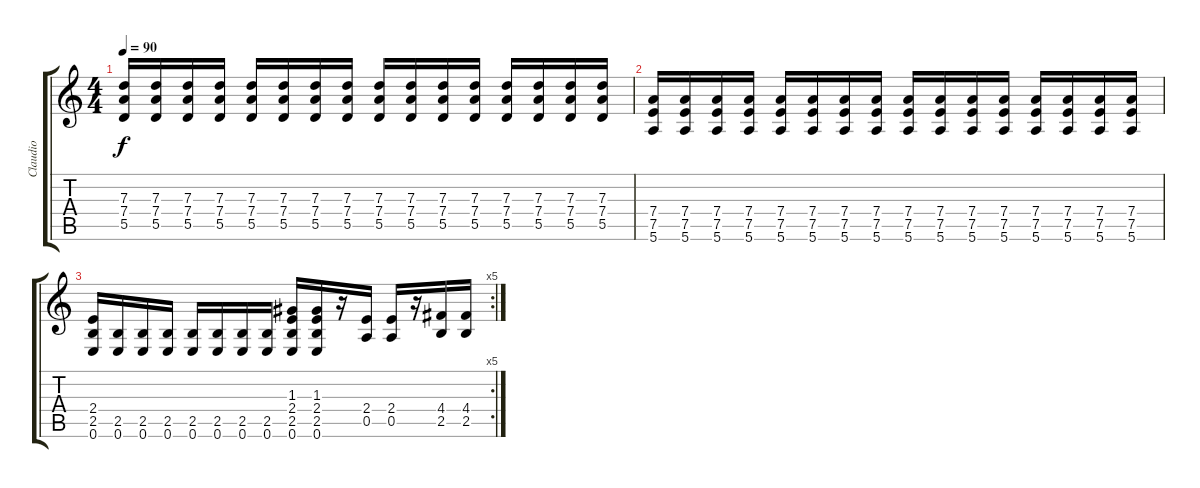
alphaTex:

\track ("Claudio" "Claudio") {instrument distortionguitar}
\staff {score tabs}
\tuning (E4 B3 G3 D3 A2 E2) {hide}
\ts (4 4)
\tempo 90
\clef g2
\ks c
(7.3 7.4 5.5).16{dy f} (7.3 7.4 5.5).16 (7.3 7.4 5.5).16 (7.3 7.4 5.5).16 (7.3 7.4 5.5).16 (7.3 7.4 5.5).16 (7.3 7.4 5.5).16 (7.3 7.4 5.5).16 (7.3 7.4 5.5).16 (7.3 7.4 5.5).16 (7.3 7.4 5.5).16 (7.3 7.4 5.5).16 (7.3 7.4 5.5).16 (7.3 7.4 5.5).16 (7.3 7.4 5.5).16 (7.3 7.4 5.5).16 |
(7.4 7.5 5.6).16 (7.4 7.5 5.6).16 (7.4 7.5 5.6).16 (7.4 7.5 5.6).16 (7.4 7.5 5.6).16 (7.4 7.5 5.6).16 (7.4 7.5 5.6).16 (7.4 7.5 5.6).16 (7.4 7.5 5.6).16 (7.4 7.5 5.6).16 (7.4 7.5 5.6).16 (7.4 7.5 5.6).16 (7.4 7.5 5.6).16 (7.4 7.5 5.6).16 (7.4 7.5 5.6).16 (7.4 7.5 5.6).16 |
\rc 5
(2.4 2.5 0.6).16 (2.5 0.6).16 (2.5 0.6).16 (2.5 0.6).16 (2.5 0.6).16 (2.5 0.6).16 (2.5 0.6).16 (2.5 0.6).16 (1.3 2.4 2.5 0.6).16 (1.3 2.4 2.5 0.6).16 r.16 (2.4 0.5).16 (2.4 0.5).16 r.16 (4.4 2.5).16 (4.4 2.5).16
